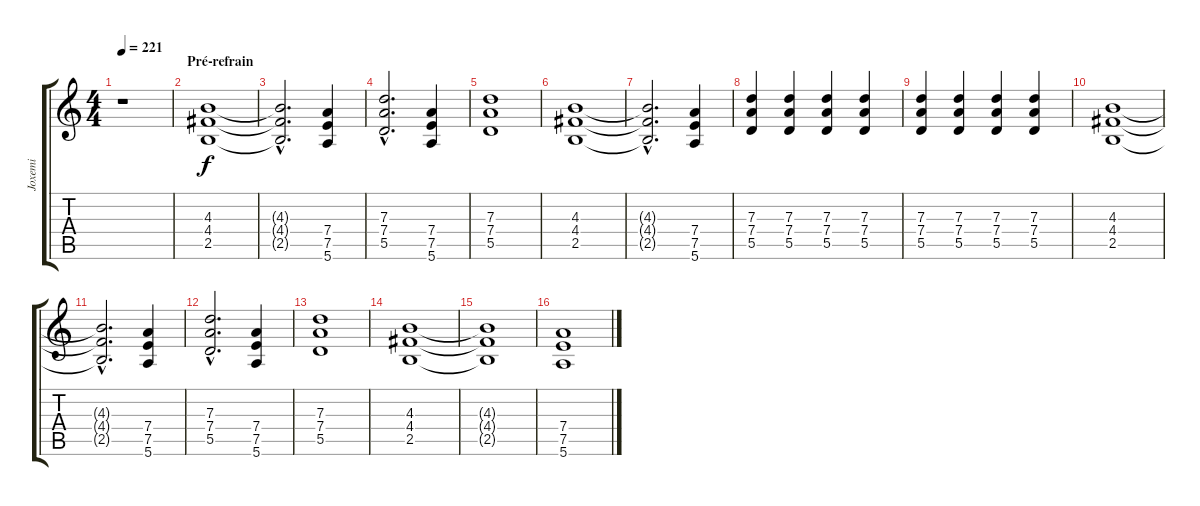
\track ("Joxemi" "Joxemi") {instrument distortionguitar}
\staff {score tabs}
\tuning (E4 B3 G3 D3 A2 E2) {hide}
\ts (4 4)
\tempo 221
\clef g2
\ks c
r.1{dy f} |
\section ("" "Pré-refrain")
(4.3 4.4 2.5).1 |
(4.3{hac t} 4.4{hac t} 2.5{hac t}).2{d} (7.4 7.5 5.6).4 |
(7.3{hac} 7.4{hac} 5.5{hac}).2{d} (7.4 7.5 5.6).4 |
(7.3 7.4 5.5).1 |
(4.3 4.4 2.5).1 |
(4.3{hac t} 4.4{hac t} 2.5{hac t}).2{d} (7.4 7.5 5.6).4 |
(7.3 7.4 5.5).4 (7.3 7.4 5.5).4 (7.3 7.4 5.5).4 (7.3 7.4 5.5).4 |
(7.3 7.4 5.5).4 (7.3 7.4 5.5).4 (7.3 7.4 5.5).4 (7.3 7.4 5.5).4 |
(4.3 4.4 2.5).1 |
(4.3{hac t} 4.4{hac t} 2.5{hac t}).2{d} (7.4 7.5 5.6).4 |
(7.3{hac} 7.4{hac} 5.5{hac}).2{d} (7.4 7.5 5.6).4 |
(7.3 7.4 5.5).1 |
(4.3 4.4 2.5).1 |
(4.3{t} 4.4{t} 2.5{t}).1 |
(7.4 7.5 5.6).1
